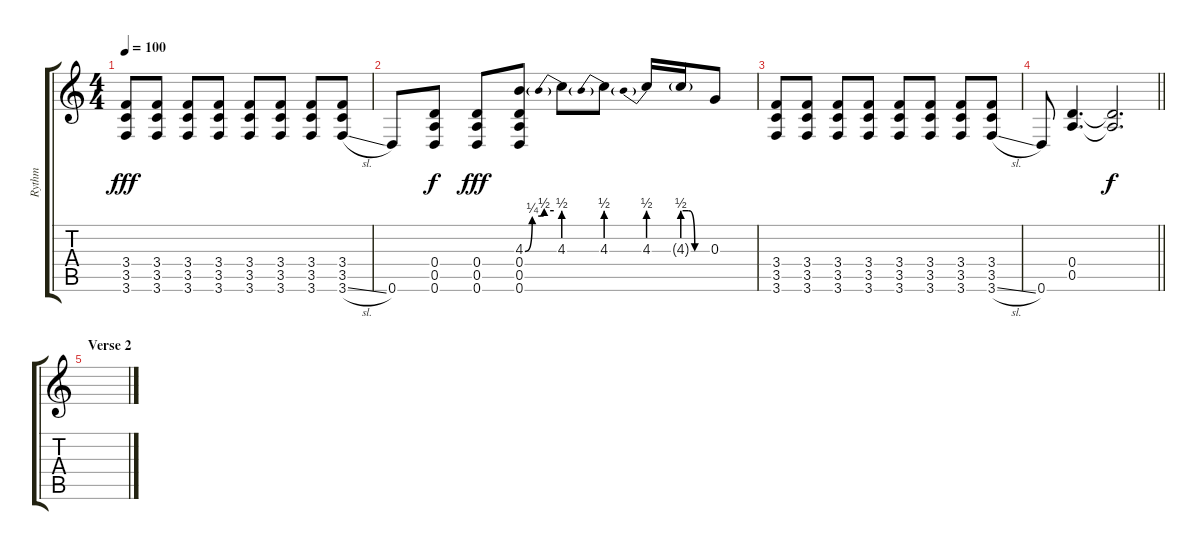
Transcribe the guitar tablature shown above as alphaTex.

\track ("Rythm" "Rythm") {instrument distortionguitar}
\staff {score tabs}
\tuning (E4 B3 G3 D3 A2 D2) {hide}
\ts (4 4)
\tempo 100
\clef g2
\ks c
(3.4 3.5 3.6).8{dy fff} (3.4 3.5 3.6).8 (3.4 3.5 3.6).8 (3.4 3.5 3.6).8 (3.4 3.5 3.6).8 (3.4 3.5 3.6).8 (3.4 3.5 3.6).8 (3.4 3.5 3.6{sl}).8 |
0.6.8 (0.4 0.5 0.6).8{dy f} (0.4 0.5 0.6).8{dy fff} (4.3{be (custom 0 0 15 1 35 1 40 2 60 2)} 0.4 0.5 0.6).8 4.3{be (prebend 0 2 60 2)}.8 4.3{be (prebend 0 2 60 2)}.8 4.3{be (prebend 0 2 60 2)}.16 4.3{be (custom 0 2 15 2 30 0 60 0) g}.16 0.3.8 |
(3.4 3.5 3.6).8 (3.4 3.5 3.6).8 (3.4 3.5 3.6).8 (3.4 3.5 3.6).8 (3.4 3.5 3.6).8 (3.4 3.5 3.6).8 (3.4 3.5 3.6).8 (3.4 3.5 3.6{sl}).8 |
\barLineRight lightlight
0.6.8 (0.4 0.5).4{d} (0.4{t} 0.5{t}).2{d dy f} |
\section ("" "Verse 2")
